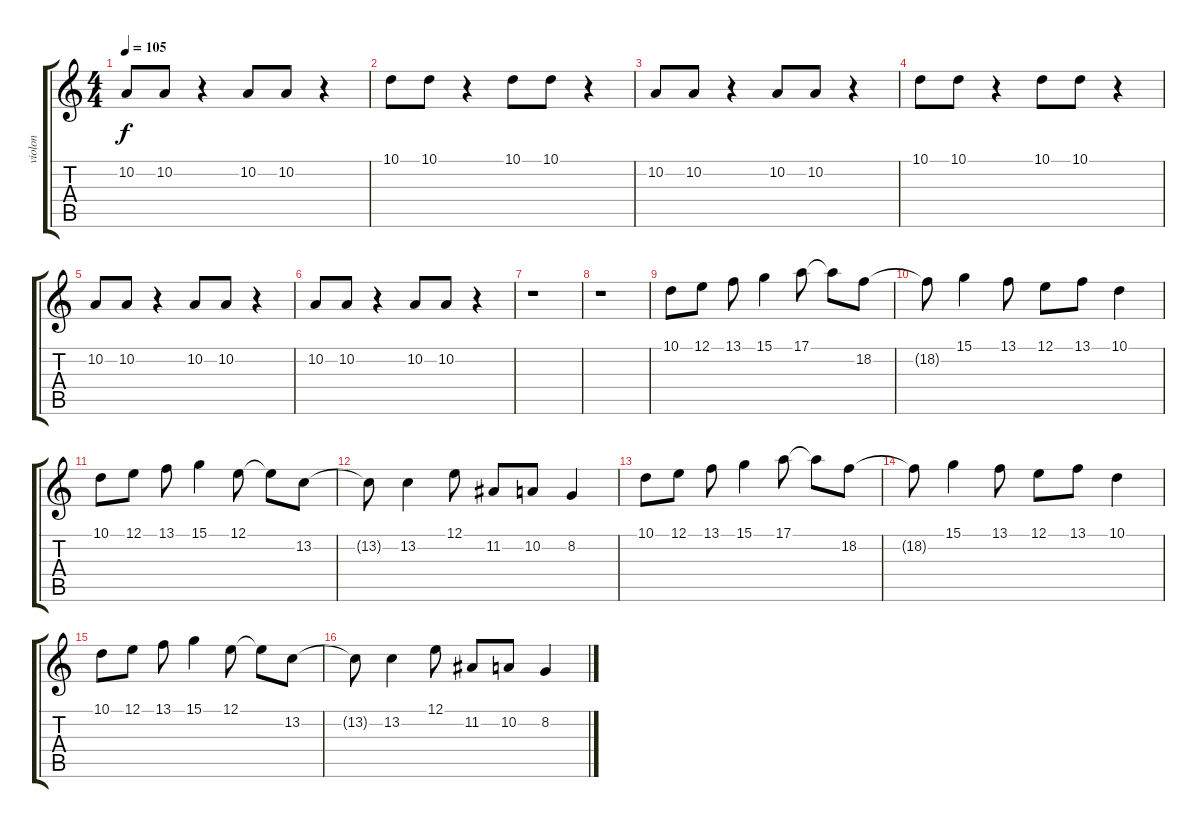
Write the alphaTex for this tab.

\track ("violon" "violon") {instrument violin}
\staff {score tabs}
\tuning (E4 B3 G3 D3 A2 E2) {hide}
\ts (4 4)
\tempo 105
\clef g2
\ks c
10.2.8{dy f} 10.2.8 r.4 10.2.8 10.2.8 r.4 |
10.1.8 10.1.8 r.4 10.1.8 10.1.8 r.4 |
10.2.8 10.2.8 r.4 10.2.8 10.2.8 r.4 |
10.1.8 10.1.8 r.4 10.1.8 10.1.8 r.4 |
10.2.8 10.2.8 r.4 10.2.8 10.2.8 r.4 |
10.2.8 10.2.8 r.4 10.2.8 10.2.8 r.4 |
r.1 |
r.1 |
10.1.8 12.1.8 13.1.8 15.1.4 17.1.8 17.1{t}.8 18.2.8 |
18.2{t}.8 15.1.4 13.1.8 12.1.8 13.1.8 10.1.4 |
10.1.8 12.1.8 13.1.8 15.1.4 12.1.8 12.1{t}.8 13.2.8 |
13.2{t}.8 13.2.4 12.1.8 11.2.8 10.2.8 8.2.4 |
10.1.8 12.1.8 13.1.8 15.1.4 17.1.8 17.1{t}.8 18.2.8 |
18.2{t}.8 15.1.4 13.1.8 12.1.8 13.1.8 10.1.4 |
10.1.8 12.1.8 13.1.8 15.1.4 12.1.8 12.1{t}.8 13.2.8 |
13.2{t}.8 13.2.4 12.1.8 11.2.8 10.2.8 8.2.4
